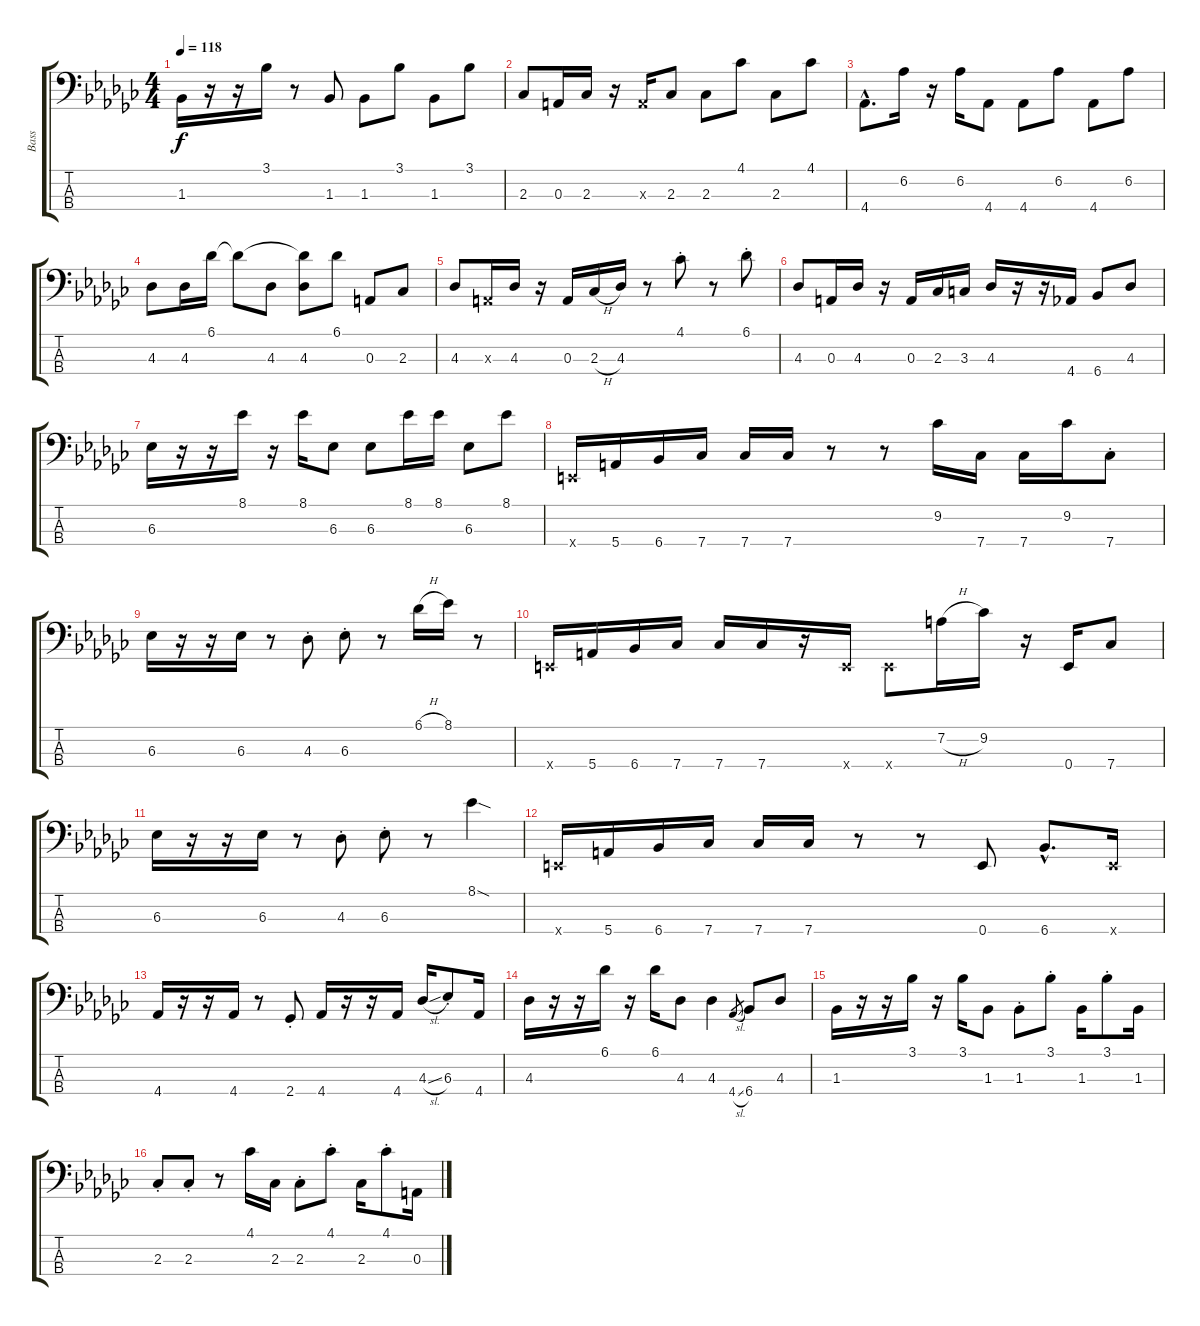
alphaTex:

\track ("Bass" "Bass") {instrument electricbasspick}
\staff {score tabs}
\tuning (G2 D2 A1 E1) {hide}
\ts (4 4)
\tempo 118
\clef f4
\ks ebminor
1.3.16{dy f} r.16 r.16 3.1.16 r.8 1.3.8 1.3.8 3.1.8 1.3.8 3.1.8 |
2.3.8 0.3.16 2.3.16 r.16 0.3{x}.16 2.3.8 2.3.8 4.1.8 2.3.8 4.1.8 |
4.4{hac}.8{d} 6.2.16 r.16 6.2.16 4.4.8 4.4.8 6.2.8 4.4.8 6.2.8 |
4.3.8 4.3.16 6.1.16 6.1{t}.8 4.3.8 (6.1{t} 4.3).8 6.1.8 0.3.8 2.3.8 |
4.3.8 0.3{x}.16 4.3.16 r.16 0.3.16 2.3{h}.16 4.3.16 r.8 4.1{st}.8 r.8 6.1{st}.8 |
4.3.8 0.3.16 4.3.16 r.16 0.3.16 2.3.16 3.3.16 4.3.16 r.16 r.16 4.4.16 6.4.8 4.3.8 |
6.3.16 r.16 r.16 8.1.16 r.16 8.1.16 6.3.8 6.3.8 8.1.16 8.1.16 6.3.8 8.1.8 |
0.4{x}.16 5.4.16 6.4.16 7.4.16 7.4.16 7.4.16 r.8 r.8 9.2.16 7.4.16 7.4.16 9.2.16 7.4{st}.8 |
6.3.16 r.16 r.16 6.3.16 r.8 4.3{st}.8 6.3{st}.8 r.8 6.1{h}.16 8.1.16 r.8 |
0.4{x}.16 5.4.16 6.4.16 7.4.16 7.4.16 7.4.16 r.16 0.4{x}.16 0.4{x}.8 7.2{h}.16 9.2.16 r.16 0.4.16 7.4.8 |
6.3.16 r.16 r.16 6.3.16 r.8 4.3{st}.8 6.3{st}.8 r.8 8.1{sod}.4 |
0.4{x}.16 5.4.16 6.4.16 7.4.16 7.4.16 7.4.16 r.8 r.8 0.4.8 6.4{hac}.8{d} 0.4{x}.16 |
4.4.16 r.16 r.16 4.4.16 r.8 2.4{st}.8 4.4.16 r.16 r.16 4.4.16 4.3{sl}.16 6.3{st}.8 4.4.16 |
4.3.16 r.16 r.16 6.1.16 r.16 6.1.16 4.3.8 4.3.4 4.4{sl}.8{gr} 6.4.8 4.3.8 |
1.3.16 r.16 r.16 3.1.16 r.16 3.1.16 1.3.8 1.3{st}.8 3.1{st}.8 1.3.16 3.1{st}.8 1.3.16 |
2.3{st}.8 2.3{st}.8 r.8 4.1.16 2.3.16 2.3{st}.8 4.1{st}.8 2.3.16 4.1{st}.8 0.3.16
